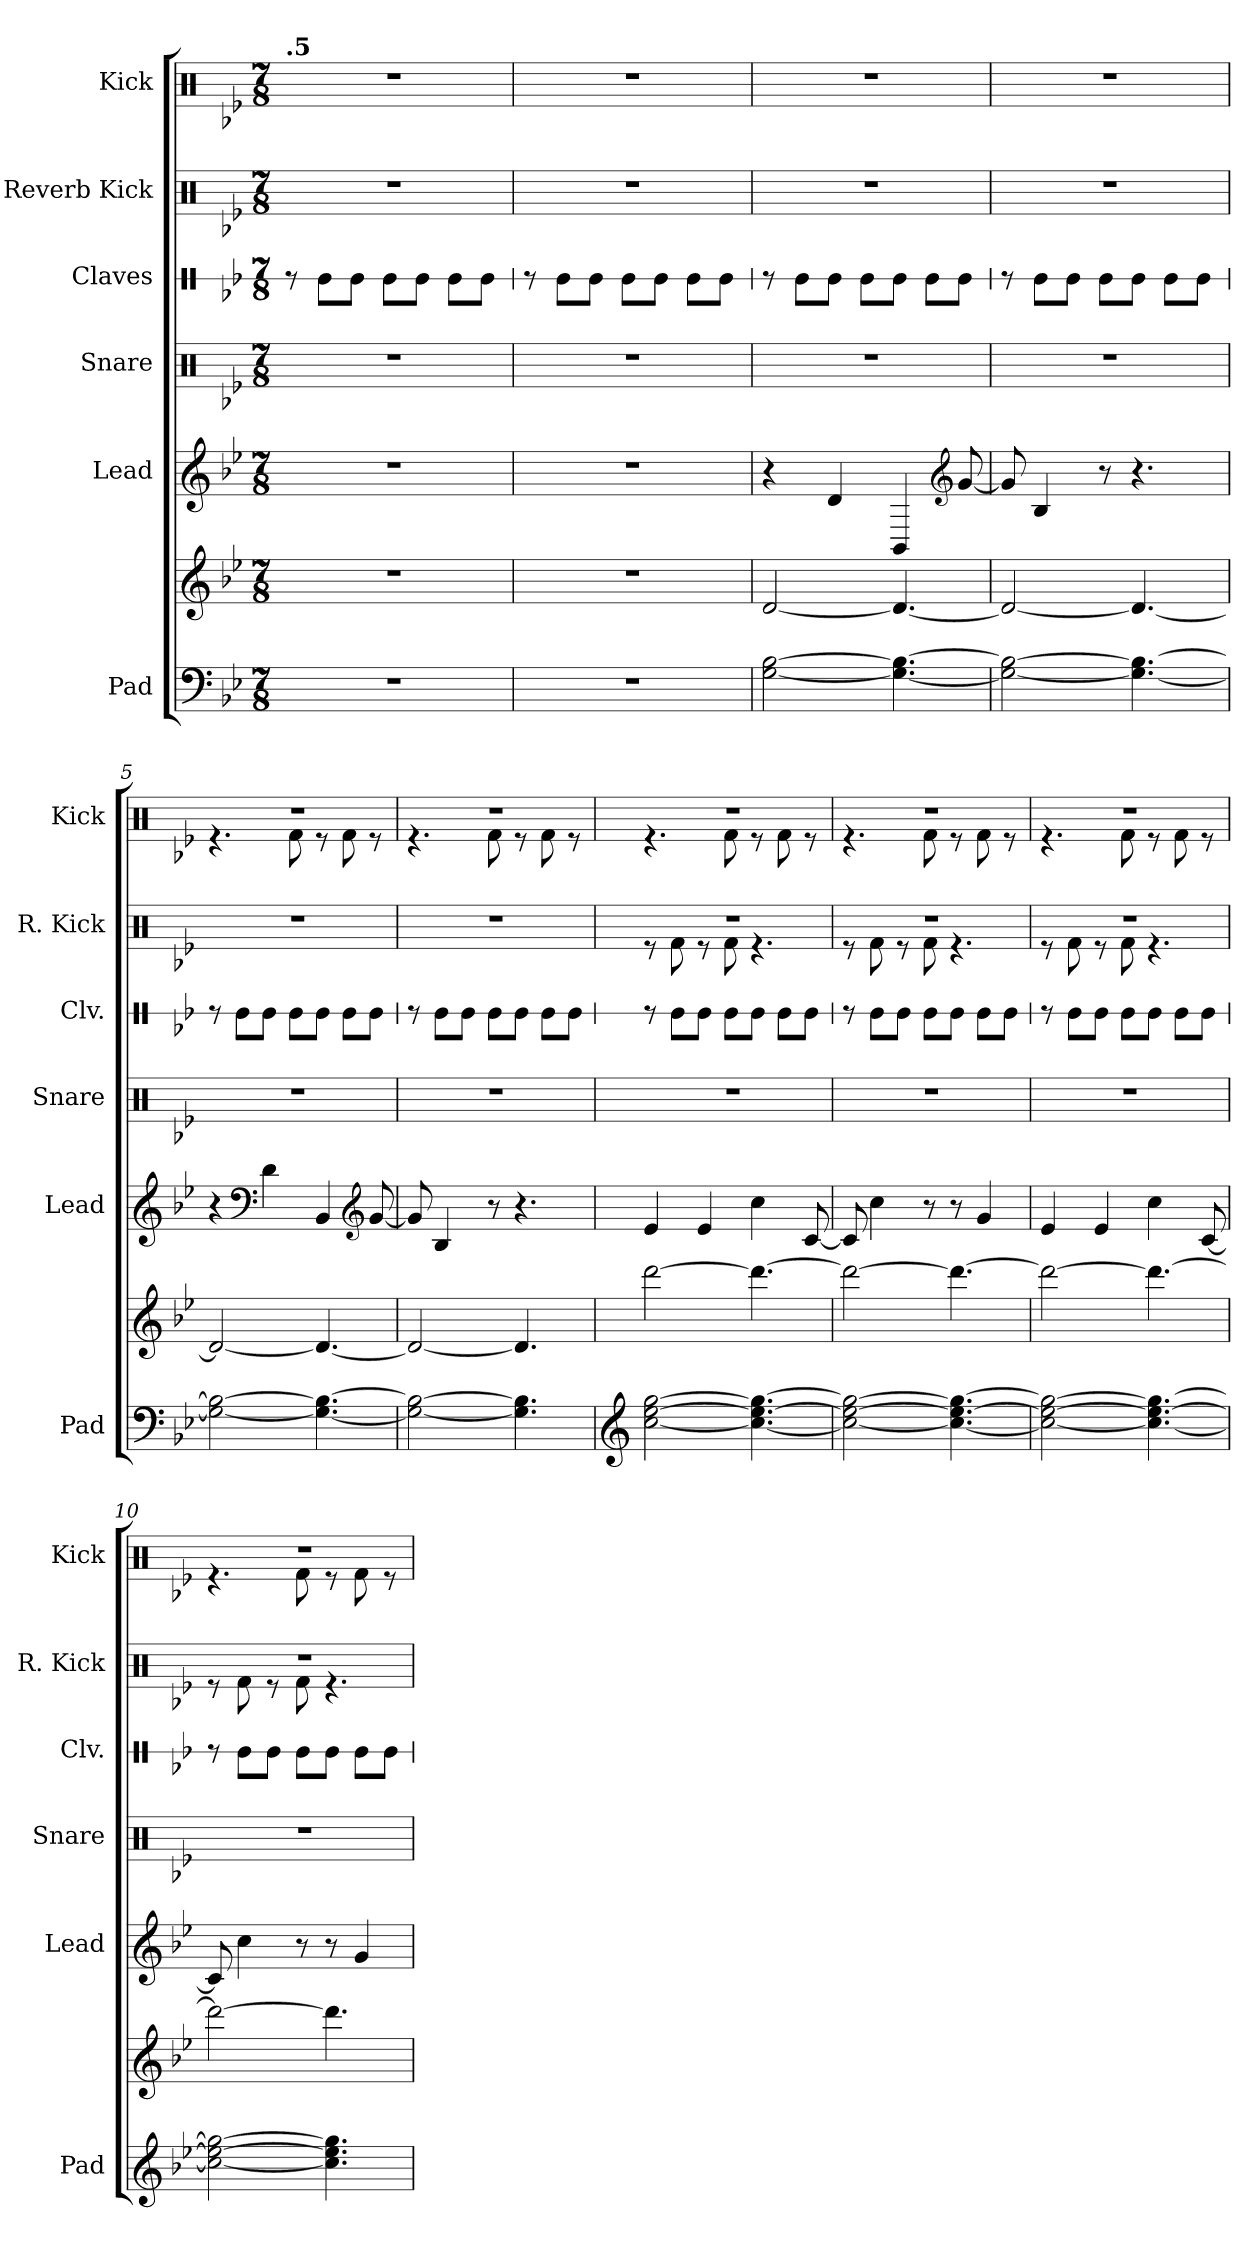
**kern	**kern	**kern	**kern	**kern	**kern	**kern
*part6	*part6	*part5	*part4	*part3	*part2	*part1
*staff7	*staff6	*staff5	*staff4	*staff3	*staff2	*staff1
*I"Pad	*	*I"Lead	*I"Snare	*I"Claves	*I"Reverb Kick	*I"Kick
*I'Pad	*	*I'Lead	*I'Snare	*I'Clv.	*I'R. Kick	*I'Kick
*	*	*	*	*stria1	*	*
*clefF4	*clefG2	*clefG2	*clefX	*clefX	*clefX	*clefX
*k[b-e-]	*k[b-e-]	*k[b-e-]	*k[b-e-]	*k[b-e-]	*k[b-e-]	*k[b-e-]
*M7/8	*M7/8	*M7/8	*M7/8	*M7/8	*M7/8	*M7/8
*MM155	*MM155	*MM155	*MM155	*MM155	*MM155	*MM155
=1	=1	=1	=1	=1	=1	=1
!	!	!	!	!	!	!LO:TX:a:B:t=.5
2..r	2..r	2..r	2..r	8r	2..r	2..r
.	.	.	.	8Re\L	.	.
.	.	.	.	8Re\J	.	.
.	.	.	.	8Re\L	.	.
.	.	.	.	8Re\J	.	.
.	.	.	.	8Re\L	.	.
.	.	.	.	8Re\J	.	.
=2	=2	=2	=2	=2	=2	=2
2..r	2..r	2..r	2..r	8r	2..r	2..r
.	.	.	.	8Re\L	.	.
.	.	.	.	8Re\J	.	.
.	.	.	.	8Re\L	.	.
.	.	.	.	8Re\J	.	.
.	.	.	.	8Re\L	.	.
.	.	.	.	8Re\J	.	.
=3	=3	=3	=3	=3	=3	=3
[2G\ [2B-\	[2d/	4r	2..r	8r	2..r	2..r
.	.	.	.	8Re\L	.	.
.	.	4d/	.	8Re\J	.	.
.	.	.	.	8Re\L	.	.
4.G\_ 4.B-\_	4.d/_	4BB-/	.	8Re\J	.	.
.	.	.	.	8Re\L	.	.
*	*	*clefG2	*	*	*	*
.	.	[8g/	.	8Re\J	.	.
=4	=4	=4	=4	=4	=4	=4
2G\_ 2B-\_	2d/_	8g/]	2..r	8r	2..r	2..r
.	.	4B-/	.	8Re\L	.	.
.	.	.	.	8Re\J	.	.
.	.	8r	.	8Re\L	.	.
4.G\_ 4.B-\_	4.d/_	4.r	.	8Re\J	.	.
.	.	.	.	8Re\L	.	.
.	.	.	.	8Re\J	.	.
!!LO:PB:g=z
=5	=5	=5	=5	=5	=5	=5
*	*	*	*	*	*	*^
2G\_ 2B-\_	2d/_	4r	2..r	8r	2..r	2..r	4.r
.	.	.	.	8Re\L	.	.	.
*	*	*clefF4	*	*	*	*	*
.	.	4d\	.	8Re\J	.	.	.
.	.	.	.	8Re\L	.	.	8Rf\
4.G\_ 4.B-\_	4.d/_	4BB-/	.	8Re\J	.	.	8r
.	.	.	.	8Re\L	.	.	8Rf\
*	*	*clefG2	*	*	*	*	*
.	.	[8g/	.	8Re\J	.	.	8r
=6	=6	=6	=6	=6	=6	=6	=6
2G\_ 2B-\_	2d/_	8g/]	2..r	8r	2..r	2..r	4.r
.	.	4B-/	.	8Re\L	.	.	.
.	.	.	.	8Re\J	.	.	.
.	.	8r	.	8Re\L	.	.	8Rf\
4.G\] 4.B-\]	4.d/]	4.r	.	8Re\J	.	.	8r
.	.	.	.	8Re\L	.	.	8Rf\
.	.	.	.	8Re\J	.	.	8r
=7	=7	=7	=7	=7	=7	=7	=7
*clefG2	*	*	*	*	*	*	*
*	*	*	*	*	*^	*	*
[2cc\ [2ee-\ [2gg\	[2ddd\	4e-/	2..r	8r	2..r	8r	2..r	4.r
.	.	.	.	8Re\L	.	8Rf\	.	.
.	.	4e-/	.	8Re\J	.	8r	.	.
.	.	.	.	8Re\L	.	8Rf\	.	8Rf\
4.cc\_ 4.ee-\_ 4.gg\_	4.ddd\_	4cc\	.	8Re\J	.	4.r	.	8r
.	.	.	.	8Re\L	.	.	.	8Rf\
.	.	[8c/	.	8Re\J	.	.	.	8r
=8	=8	=8	=8	=8	=8	=8	=8	=8
2cc\_ 2ee-\_ 2gg\_	2ddd\_	8c/]	2..r	8r	2..r	8r	2..r	4.r
.	.	4cc\	.	8Re\L	.	8Rf\	.	.
.	.	.	.	8Re\J	.	8r	.	.
.	.	8r	.	8Re\L	.	8Rf\	.	8Rf\
4.cc\_ 4.ee-\_ 4.gg\_	4.ddd\_	8r	.	8Re\J	.	4.r	.	8r
.	.	4g/	.	8Re\L	.	.	.	8Rf\
.	.	.	.	8Re\J	.	.	.	8r
!!LO:LB:g=z	!!
=9	=9	=9	=9	=9	=9	=9	=9	=9
2cc\_ 2ee-\_ 2gg\_	2ddd\_	4e-/	2..r	8r	2..r	8r	2..r	4.r
.	.	.	.	8Re\L	.	8Rf\	.	.
.	.	4e-/	.	8Re\J	.	8r	.	.
.	.	.	.	8Re\L	.	8Rf\	.	8Rf\
4.cc\_ 4.ee-\_ 4.gg\_	4.ddd\_	4cc\	.	8Re\J	.	4.r	.	8r
.	.	.	.	8Re\L	.	.	.	8Rf\
.	.	[8c/	.	8Re\J	.	.	.	8r
=10	=10	=10	=10	=10	=10	=10	=10	=10
2cc\_ 2ee-\_ 2gg\_	2ddd\_	8c/]	2..r	8r	2..r	8r	2..r	4.r
.	.	4cc\	.	8Re\L	.	8Rf\	.	.
.	.	.	.	8Re\J	.	8r	.	.
.	.	8r	.	8Re\L	.	8Rf\	.	8Rf\
4.cc\] 4.ee-\] 4.gg\]	4.ddd\]	8r	.	8Re\J	.	4.r	.	8r
.	.	4g/	.	8Re\L	.	.	.	8Rf\
.	.	.	.	8Re\J	.	.	.	8r
*	*	*	*	*	*v	*v	*	*
*	*	*	*	*	*	*v	*v
=	=	=	=	=	=	=
*-	*-	*-	*-	*-	*-	*-
